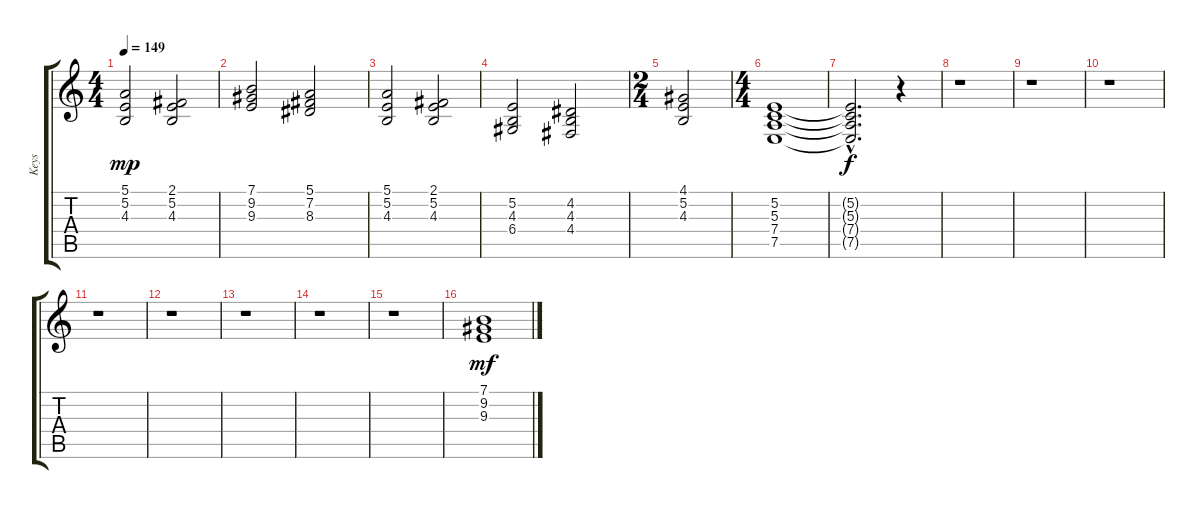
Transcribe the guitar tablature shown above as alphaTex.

\track ("Keys" "Keys") {instrument synthstrings1}
\staff {score tabs}
\tuning (E4 B3 G3 D3 A2 E2) {hide}
\ts (4 4)
\tempo 149
\clef g2
\ks c
(5.1 5.2 4.3).2{dy mp} (2.1 5.2 4.3).2 |
(7.1 9.2 9.3).2 (5.1 7.2 8.3).2 |
(5.1 5.2 4.3).2 (2.1 5.2 4.3).2 |
(5.2 4.3 6.4).2 (4.2 4.3 4.4).2 |
\ts (2 4)
(4.1 5.2 4.3).2 |
\ts (4 4)
(5.2 5.3 7.4 7.5).1 |
(5.2{hac t} 5.3{hac t} 7.4{hac t} 7.5{hac t}).2{d dy f} r.4 |
r.1 |
r.1 |
r.1 |
r.1 |
r.1 |
r.1 |
r.1 |
r.1 |
(7.1 9.2 9.3).1{dy mf}
